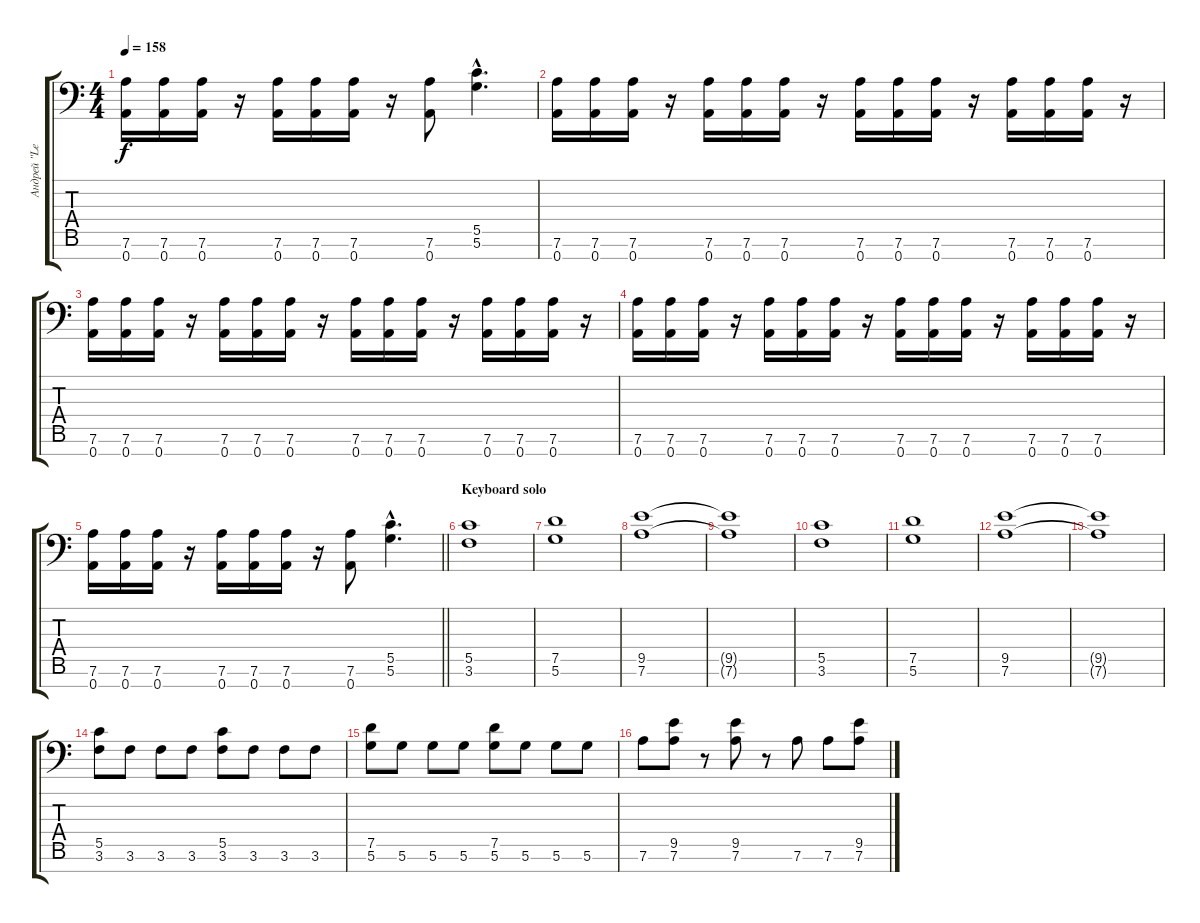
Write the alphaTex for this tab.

\track ("Андрей \"Leo\" Леонтьев" "Андрей \"Le") {instrument distortionguitar}
\staff {score tabs}
\tuning (D4 A3 F3 C3 G2 D2 A1) {hide}
\ts (4 4)
\tempo 158
\clef f4
\ks c
(7.6 0.7).16{dy f} (7.6 0.7).16 (7.6 0.7).16 r.16 (7.6 0.7).16 (7.6 0.7).16 (7.6 0.7).16 r.16 (7.6 0.7).8 (5.5{hac} 5.6{hac}).4{d} |
(7.6 0.7).16 (7.6 0.7).16 (7.6 0.7).16 r.16 (7.6 0.7).16 (7.6 0.7).16 (7.6 0.7).16 r.16 (7.6 0.7).16 (7.6 0.7).16 (7.6 0.7).16 r.16 (7.6 0.7).16 (7.6 0.7).16 (7.6 0.7).16 r.16 |
(7.6 0.7).16 (7.6 0.7).16 (7.6 0.7).16 r.16 (7.6 0.7).16 (7.6 0.7).16 (7.6 0.7).16 r.16 (7.6 0.7).16 (7.6 0.7).16 (7.6 0.7).16 r.16 (7.6 0.7).16 (7.6 0.7).16 (7.6 0.7).16 r.16 |
(7.6 0.7).16 (7.6 0.7).16 (7.6 0.7).16 r.16 (7.6 0.7).16 (7.6 0.7).16 (7.6 0.7).16 r.16 (7.6 0.7).16 (7.6 0.7).16 (7.6 0.7).16 r.16 (7.6 0.7).16 (7.6 0.7).16 (7.6 0.7).16 r.16 |
\barLineRight lightlight
(7.6 0.7).16 (7.6 0.7).16 (7.6 0.7).16 r.16 (7.6 0.7).16 (7.6 0.7).16 (7.6 0.7).16 r.16 (7.6 0.7).8 (5.5{hac} 5.6{hac}).4{d} |
\section ("" "Keyboard solo")
(5.5 3.6).1 |
(7.5 5.6).1 |
(9.5 7.6).1 |
(9.5{t} 7.6{t}).1 |
(5.5 3.6).1 |
(7.5 5.6).1 |
(9.5 7.6).1 |
(9.5{t} 7.6{t}).1 |
(5.5 3.6).8 3.6.8 3.6.8 3.6.8 (5.5 3.6).8 3.6.8 3.6.8 3.6.8 |
(7.5 5.6).8 5.6.8 5.6.8 5.6.8 (7.5 5.6).8 5.6.8 5.6.8 5.6.8 |
7.6.8 (9.5 7.6).8 r.8 (9.5 7.6).8 r.8 7.6.8 7.6.8 (9.5 7.6).8
